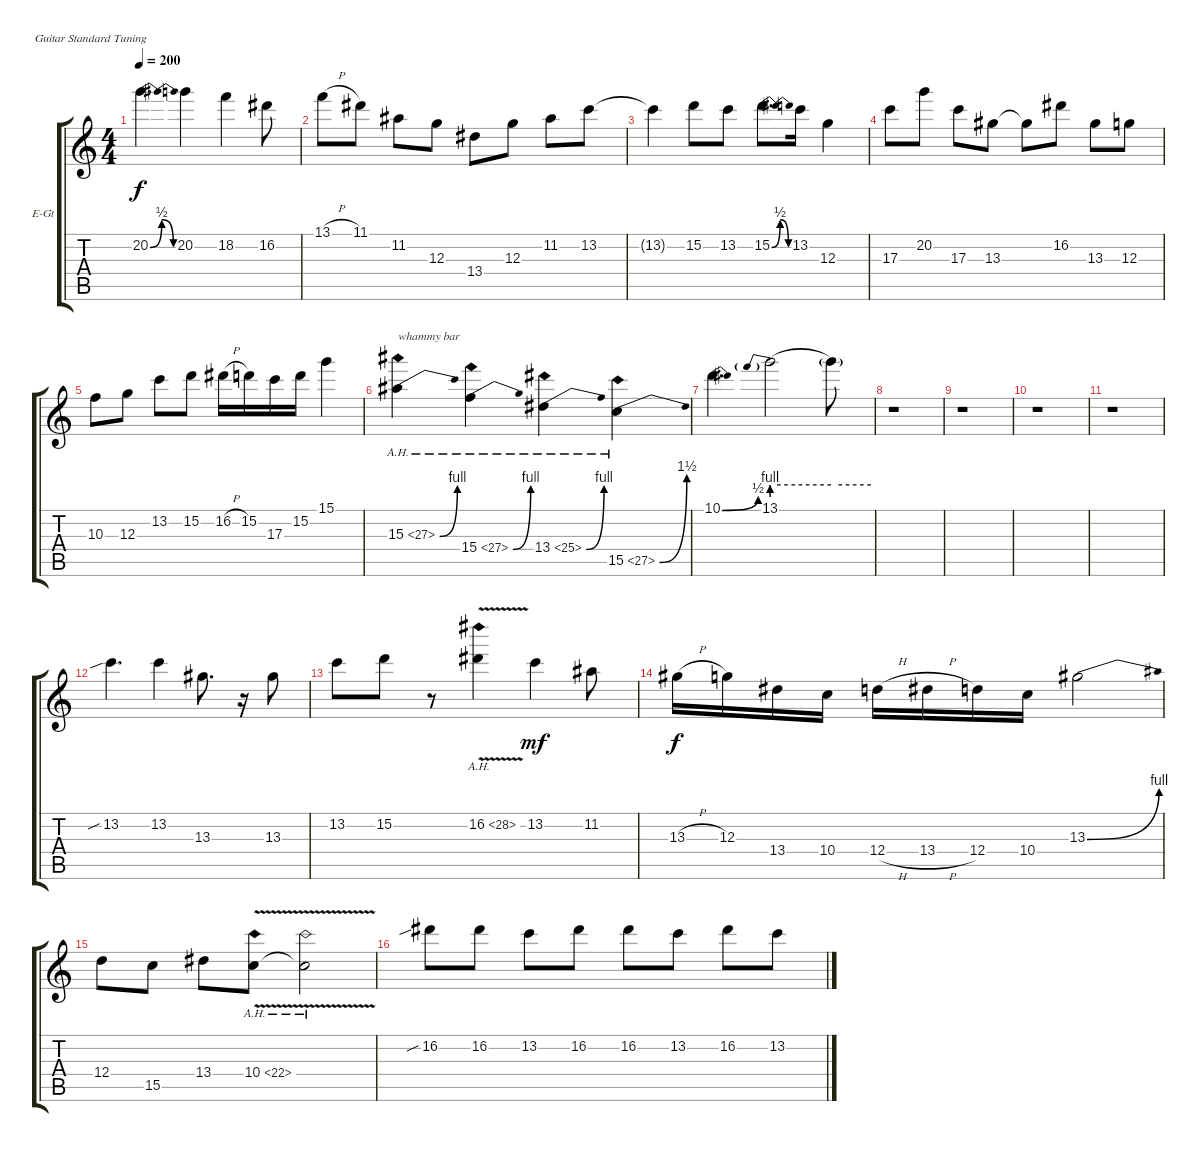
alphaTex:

\bracketExtendMode groupsimilarinstruments
\firstSystemTrackNameOrientation horizontal
\otherSystemsTrackNameOrientation horizontal
\track ("Lead 2" "E-Gt") {instrument distortionguitar}
\staff {score tabs}
\tuning (E4 B3 G3 D3 A2 E2)
\ts (4 4)
\tempo 200
\clef g2
\ks aminor
20.2{be (bendrelease 0 0 30 2 30 2 60 0)}.4{d dy f} 20.2.4 18.2.4 16.2.8 |
13.1{h}.8 11.1.8 11.2.8 12.3.8 13.4.8 12.3.8 11.2.8 13.2.8 |
13.2{t}.4 15.2.8 13.2.8 15.2{be (bendrelease 0 0 30 2 30 2 60 0)}.8{d} 13.2.16 12.3.4 |
17.3.8 20.2.8 17.3.8 13.3.8 13.3{t}.8 16.2.8 13.3.8 12.3.8 |
10.3.8 12.3.8 13.2.8 15.2.8 16.2{h}.16 15.2.16 17.3.16 15.2.16 15.1.4 |
15.3{be (bend 0 0 60 4) ah 12}.4{txt "whammy bar"} 15.4{be (bend 0 0 60 4) ah 12}.4 13.4{be (bend 0 0 60 4) ah 12}.4 15.5{be (bend 0 0 60 6) ah 12}.4 |
10.1{be (bend 0 0 60 2)}.4{d} 13.1{be (prebend 0 4 60 4)}.2 13.1{be (hold 0 4 60 4) t}.8 |
\section ("" "")
r.1 |
r.1 |
r.1 |
r.1 |
\section ("" "")
13.2{sib}.4{d} 13.2.4 13.3.8{d} r.16 13.3.8 |
13.2.8 15.2.8 r.8 16.2{ah 12 v}.4 13.2.4{dy mf} 11.2.8 |
13.3{h}.16{dy f} 12.3.16 13.4.16 10.4.16 12.4{h}.16 13.4{h}.16 12.4.16 10.4.16 13.3{be (bend 0 0 60 4)}.2 |
12.4.8 15.5.8 13.4.8 10.4{ah 12 v}.8 10.4{ah 12 v t}.2 |
16.2{sib}.8 16.2.8 13.2.8 16.2.8 16.2.8 13.2.8 16.2.8 13.2.8
